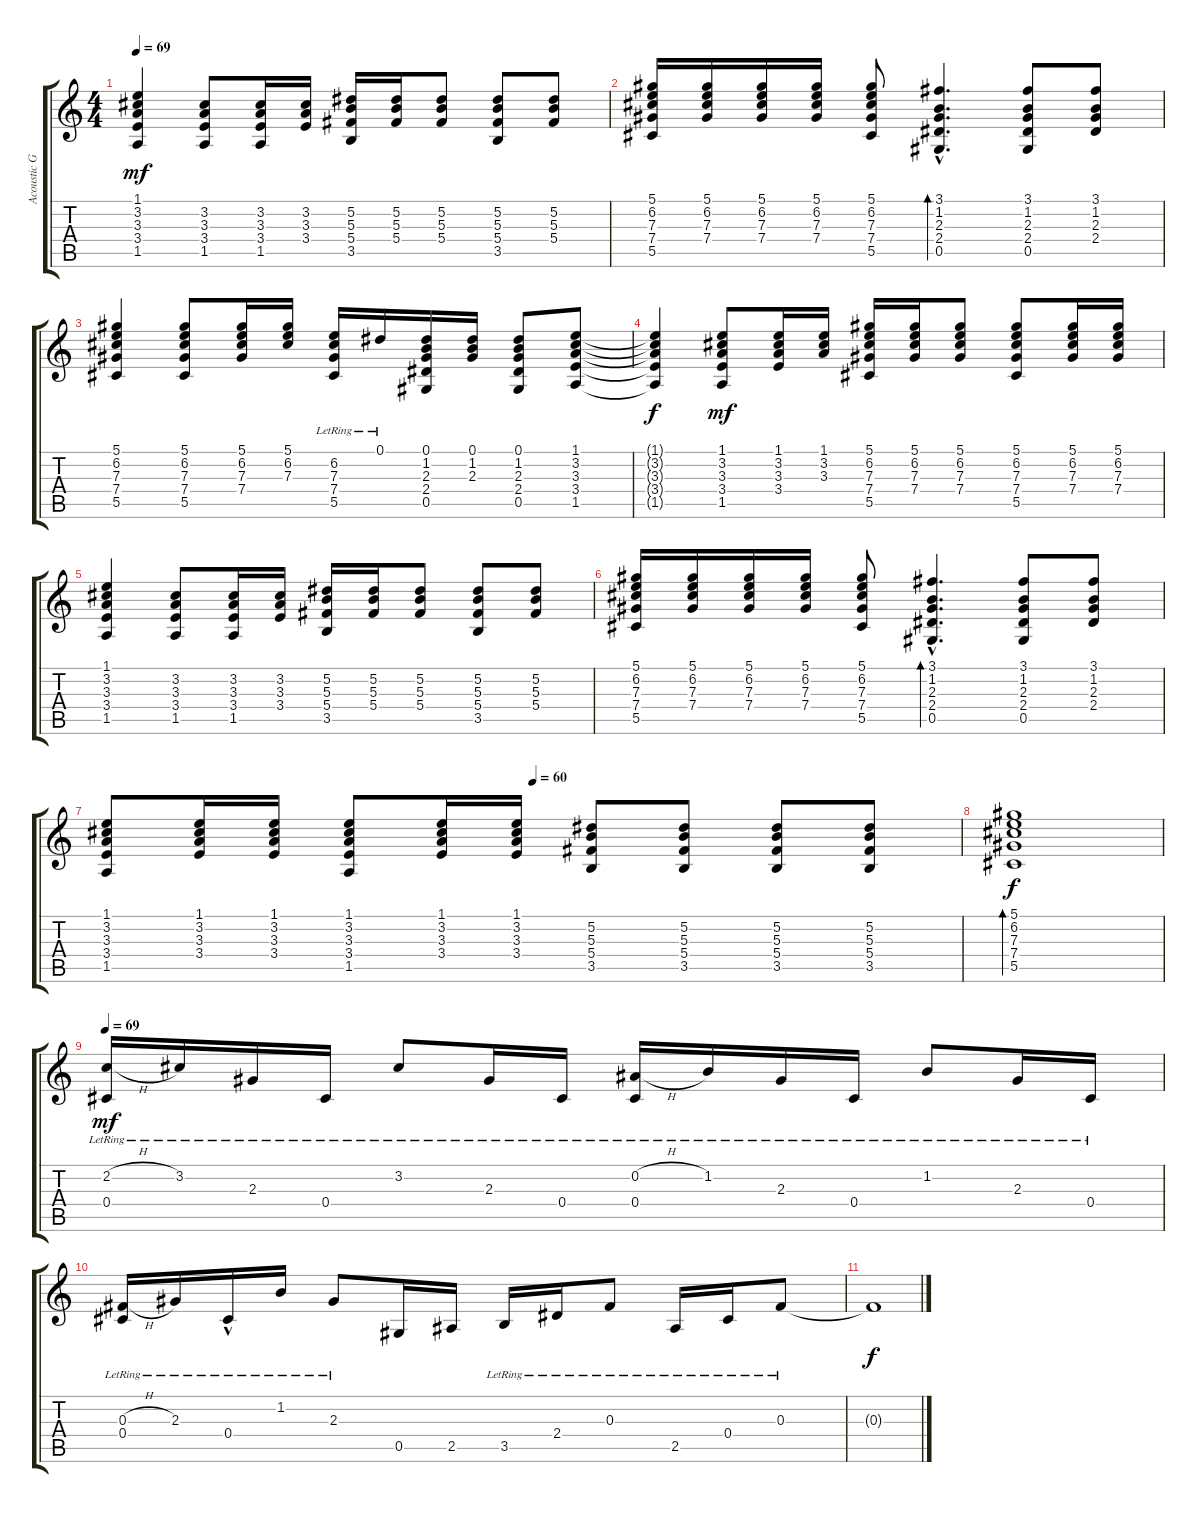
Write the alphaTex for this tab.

\track ("Acoustic Guitar II" "Acoustic G") {instrument acousticguitarnylon}
\staff {score tabs}
\tuning (Eb4 Bb3 Gb3 Db3 Ab2 Eb2) {hide}
\ts (4 4)
\tempo 69
\clef g2
\ks c
(1.1 3.2 3.3 3.4 1.5).4{dy mf} (3.2 3.3 3.4 1.5).8 (3.2 3.3 3.4 1.5).16 (3.2 3.3 3.4).16 (5.2 5.3 5.4 3.5).16 (5.2 5.3 5.4).16 (5.2 5.3 5.4).8 (5.2 5.3 5.4 3.5).8 (5.2 5.3 5.4).8 |
(5.1 6.2 7.3 7.4 5.5).16 (5.1 6.2 7.3 7.4).16 (5.1 6.2 7.3 7.4).16 (5.1 6.2 7.3 7.4).16 (5.1 6.2 7.3 7.4 5.5).8 (3.1{hac} 1.2{hac} 2.3{hac} 2.4{hac} 0.5{hac}).4{d bd 120} (3.1 1.2 2.3 2.4 0.5).8 (3.1 1.2 2.3 2.4).8 |
(5.1 6.2 7.3 7.4 5.5).4 (5.1 6.2 7.3 7.4 5.5).8 (5.1 6.2 7.3 7.4).16 (5.1 6.2 7.3).16 (6.2{lr} 7.3{lr} 7.4{lr} 5.5{lr}).16 0.1{lr}.16 (0.1 1.2 2.3 2.4 0.5).16 (0.1 1.2 2.3).16 (0.1 1.2 2.3 2.4 0.5).8 (1.1 3.2 3.3 3.4 1.5).8 |
(1.1{t} 3.2{t} 3.3{t} 3.4{t} 1.5{t}).4{dy f} (1.1 3.2 3.3 3.4 1.5).8{dy mf} (1.1 3.2 3.3 3.4).16 (1.1 3.2 3.3).16 (5.1 6.2 7.3 7.4 5.5).16 (5.1 6.2 7.3 7.4).16 (5.1 6.2 7.3 7.4).8 (5.1 6.2 7.3 7.4 5.5).8 (5.1 6.2 7.3 7.4).16 (5.1 6.2 7.3 7.4).16 |
(1.1 3.2 3.3 3.4 1.5).4 (3.2 3.3 3.4 1.5).8 (3.2 3.3 3.4 1.5).16 (3.2 3.3 3.4).16 (5.2 5.3 5.4 3.5).16 (5.2 5.3 5.4).16 (5.2 5.3 5.4).8 (5.2 5.3 5.4 3.5).8 (5.2 5.3 5.4).8 |
(5.1 6.2 7.3 7.4 5.5).16 (5.1 6.2 7.3 7.4).16 (5.1 6.2 7.3 7.4).16 (5.1 6.2 7.3 7.4).16 (5.1 6.2 7.3 7.4 5.5).8 (3.1{hac} 1.2{hac} 2.3{hac} 2.4{hac} 0.5{hac}).4{d bd 120} (3.1 1.2 2.3 2.4 0.5).8 (3.1 1.2 2.3 2.4).8 |
\tempo (60 0.5)
(1.1 3.2 3.3 3.4 1.5).8 (1.1 3.2 3.3 3.4).16 (1.1 3.2 3.3 3.4).16 (1.1 3.2 3.3 3.4 1.5).8 (1.1 3.2 3.3 3.4).16 (1.1 3.2 3.3 3.4).16 (5.2 5.3 5.4 3.5).8 (5.2 5.3 5.4 3.5).8 (5.2 5.3 5.4 3.5).8 (5.2 5.3 5.4 3.5).8 |
(5.1 6.2 7.3 7.4 5.5).1{bd 240 dy f} |
\tempo 69
(2.2{h} 0.4{lr}).16{dy mf} 3.2{lr}.16 2.3{lr}.16 0.4{lr}.16 3.2{lr}.8 2.3{lr}.16 0.4{lr}.16 (0.2{h} 0.4{lr}).16 1.2{lr}.16 2.3{lr}.16 0.4{lr}.16 1.2{lr}.8 2.3{lr}.16 0.4{lr}.16 |
(0.3{h} 0.4{lr}).16 2.3{lr}.16 0.4{hac lr}.16 1.2{lr}.16 2.3{lr}.8 0.5.16 2.5.16 3.5{lr}.16 2.4{lr}.16 0.3{lr}.8 2.5{lr}.16 0.4{lr}.16 0.3{lr}.8 |
0.3{t}.1{dy f}
